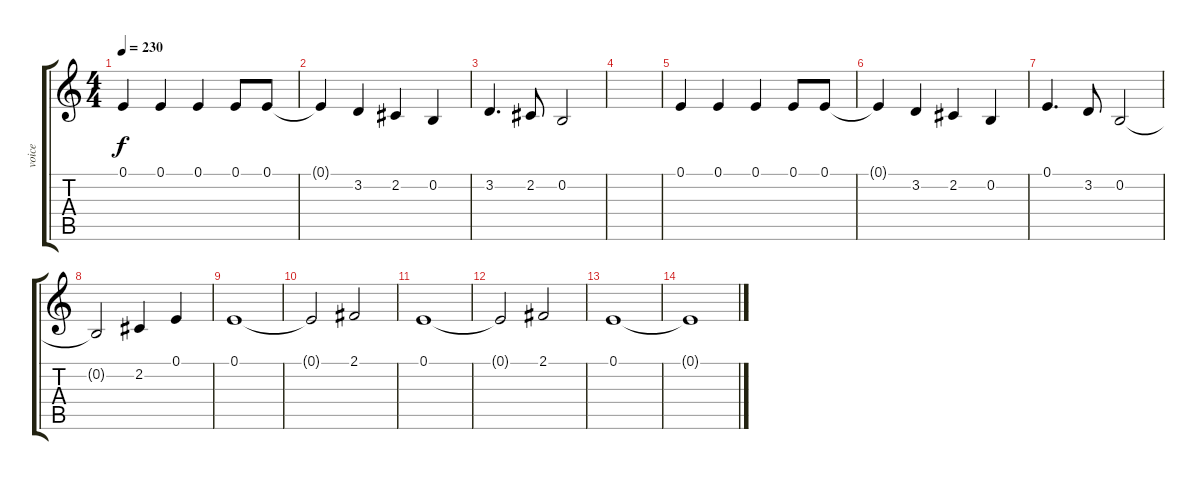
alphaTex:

\track ("voice" "voice") {instrument electricgrandpiano}
\staff {score tabs}
\tuning (E4 B3 G3 D3 A2 E2) {hide}
\ts (4 4)
\tempo 230
\clef g2
\ks c
0.1.4{dy f} 0.1.4 0.1.4 0.1.8 0.1.8 |
0.1{t}.4 3.2.4 2.2.4 0.2.4 |
3.2.4{d} 2.2.8 0.2.2 |
|
0.1.4 0.1.4 0.1.4 0.1.8 0.1.8 |
0.1{t}.4 3.2.4 2.2.4 0.2.4 |
0.1.4{d} 3.2.8 0.2.2 |
0.2{t}.2 2.2.4 0.1.4 |
0.1.1 |
0.1{t}.2 2.1.2 |
0.1.1 |
0.1{t}.2 2.1.2 |
0.1.1 |
0.1{t}.1
